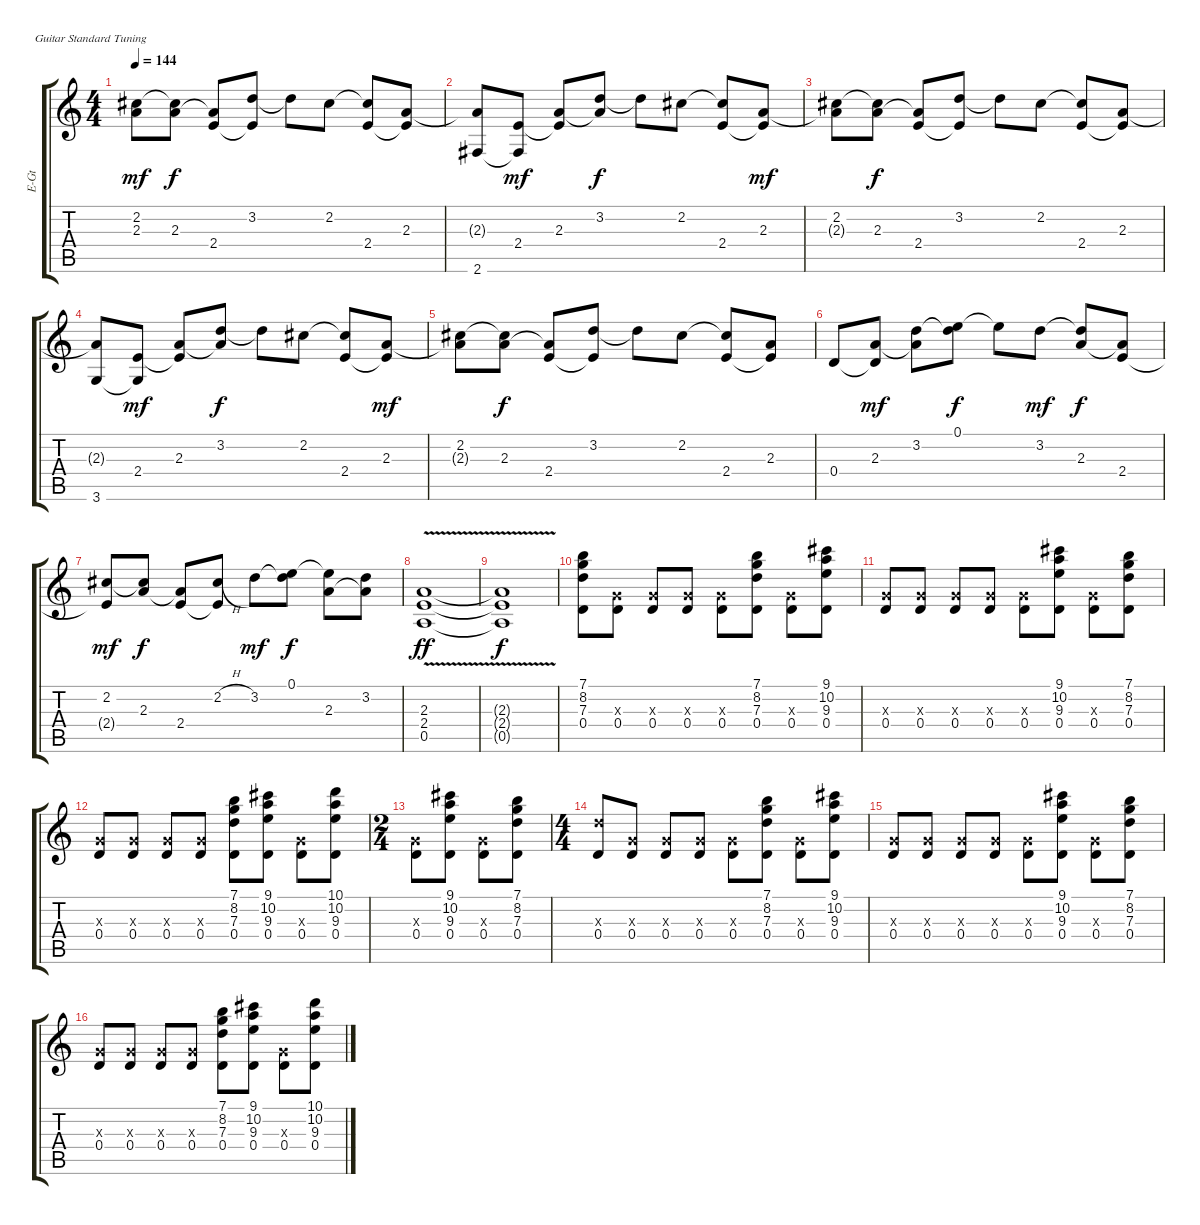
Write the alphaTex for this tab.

\bracketExtendMode groupsimilarinstruments
\otherSystemsTrackNameOrientation horizontal
\track ("Rhythm Guitar 2" "E-Gt") {instrument overdrivenguitar}
\staff {score tabs}
\tuning (E4 B3 G3 D3 A2 E2)
\ts (4 4)
\tempo 144
\clef g2
\ks c
(2.2{acc #} 2.3{t}).8{dy mf beam Down} (2.2{t acc #} 2.3).8{dy f beam Down} (2.3{t} 2.4).8{beam Up} (3.2 2.4{t}).8{beam Up} 3.2{t}.8{beam Down} 2.2{acc #}.8{beam Down} (2.2{t acc #} 2.4).8{beam Up} (2.3 2.4{t}).8{beam Up} |
(2.3{t} 2.6{acc #}).8{beam Up} (2.4 2.6{t acc #}).8{dy mf beam Up} (2.3 2.4{t}).8{beam Up} (3.2 2.3{t}).8{dy f beam Up} 3.2{t}.8{beam Down} 2.2{acc #}.8{beam Down} (2.2{t acc #} 2.4).8{beam Up} (2.3 2.4{t}).8{dy mf beam Up} |
(2.2{acc #} 2.3{t}).8{beam Down} (2.2{t acc #} 2.3).8{dy f beam Down} (2.3{t} 2.4).8{beam Up} (3.2 2.4{t}).8{beam Up} 3.2{t}.8{beam Down} 2.2{acc #}.8{beam Down} (2.2{t acc #} 2.4).8{beam Up} (2.3 2.4{t}).8{beam Up} |
(2.3{t} 3.6).8{beam Up} (2.4 3.6{t}).8{dy mf beam Up} (2.3 2.4{t}).8{beam Up} (3.2 2.3{t}).8{dy f beam Up} 3.2{t}.8{beam Down} 2.2{acc #}.8{beam Down} (2.2{t acc #} 2.4).8{beam Up} (2.3 2.4{t}).8{dy mf beam Up} |
(2.2{acc #} 2.3{t}).8{beam Down} (2.2{t acc #} 2.3).8{dy f beam Down} (2.3{t} 2.4).8{beam Up} (3.2 2.4{t}).8{beam Up} 3.2{t}.8{beam Down} 2.2{acc #}.8{beam Down} (2.2{t acc #} 2.4).8{beam Up} (2.3 2.4{t}).8{beam Up} |
0.4.8{beam Up} (2.3 0.4{t}).8{dy mf beam Up} (3.2 2.3{t}).8{beam Down} (0.1 3.2{t}).8{dy f beam Down} 0.1{t}.8{beam Down} 3.2.8{dy mf beam Down} (3.2{t} 2.3).8{dy f beam Up} (2.3{t} 2.4).8{beam Up} |
(2.2{acc #} 2.4{t}).8{dy mf beam Up} (2.2{t acc #} 2.3).8{dy f beam Up} (2.3{t} 2.4).8{beam Up} (2.2{h acc #} 2.4{t}).8{beam Up} 3.2.8{dy mf beam Down} (0.1 3.2{t}).8{dy f beam Down} (0.1{t} 2.3).8{beam Down} (3.2 2.3{t}).8{beam Down} |
(2.3{v} 2.4{v} 0.5{v}).1{dy ff beam Up} |
(2.3{v t} 2.4{v t} 0.5{v t}).1{dy f beam Up} |
(7.1 8.2 7.3 0.4).8{beam Down} (0.3{x} 0.4).8{beam Down} (0.3{x} 0.4).8{beam Up} (0.3{x} 0.4).8{beam Up} (0.3{x} 0.4).8{beam Down} (7.1 8.2 7.3 0.4).8{beam Down} (0.3{x} 0.4).8{beam Down} (9.1{acc #} 10.2 9.3 0.4).8{beam Down} |
(0.3{x} 0.4).8{beam Up} (0.3{x} 0.4).8{beam Up} (0.3{x} 0.4).8{beam Up} (0.3{x} 0.4).8{beam Up} (0.3{x} 0.4).8{beam Down} (9.1{acc #} 10.2 9.3 0.4).8{beam Down} (0.3{x} 0.4).8{beam Down} (7.1 8.2 7.3 0.4).8{beam Down} |
(0.3{x} 0.4).8{beam Up} (0.3{x} 0.4).8{beam Up} (0.3{x} 0.4).8{beam Up} (0.3{x} 0.4).8{beam Up} (7.1 8.2 7.3 0.4).8{beam Down} (9.1{acc #} 10.2 9.3 0.4).8{beam Down} (0.3{x} 0.4).8{beam Down} (10.1 10.2 9.3 0.4).8{beam Down} |
\ts (2 4)
(0.3{x} 0.4).8{beam Down} (9.1{acc #} 10.2 9.3 0.4).8{beam Down} (0.3{x} 0.4).8{beam Down} (7.1 8.2 7.3 0.4).8{beam Down} |
\ts (4 4)
(7.3{x} 0.4).8{beam Up} (0.3{x} 0.4).8{beam Up} (0.3{x} 0.4).8{beam Up} (0.3{x} 0.4).8{beam Up} (0.3{x} 0.4).8{beam Down} (7.1 8.2 7.3 0.4).8{beam Down} (0.3{x} 0.4).8{beam Down} (9.1{acc #} 10.2 9.3 0.4).8{beam Down} |
(0.3{x} 0.4).8{beam Up} (0.3{x} 0.4).8{beam Up} (0.3{x} 0.4).8{beam Up} (0.3{x} 0.4).8{beam Up} (0.3{x} 0.4).8{beam Down} (9.1{acc #} 10.2 9.3 0.4).8{beam Down} (0.3{x} 0.4).8{beam Down} (7.1 8.2 7.3 0.4).8{beam Down} |
(0.3{x} 0.4).8{beam Up} (0.3{x} 0.4).8{beam Up} (0.3{x} 0.4).8{beam Up} (0.3{x} 0.4).8{beam Up} (7.1 8.2 7.3 0.4).8{beam Down} (9.1{acc #} 10.2 9.3 0.4).8{beam Down} (0.3{x} 0.4).8{beam Down} (10.1 10.2 9.3 0.4).8{beam Down}
